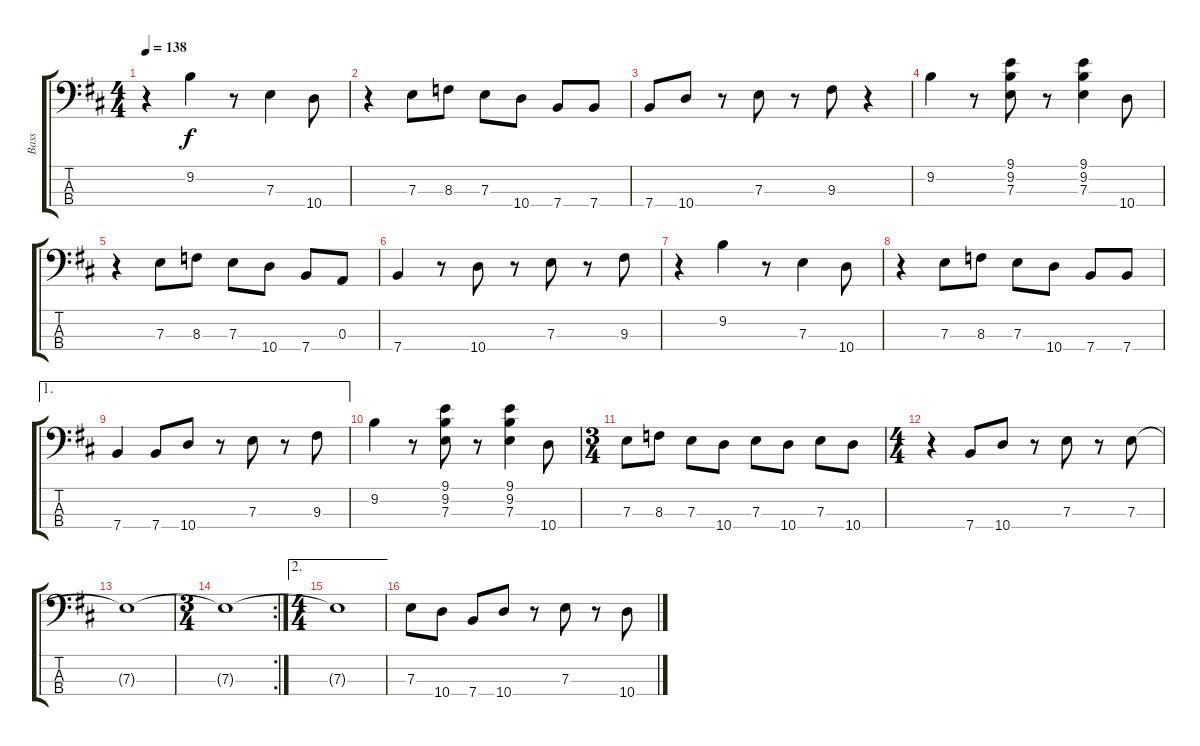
\track ("Bass" "Bass") {instrument electricbassfinger}
\staff {score tabs}
\tuning (G2 D2 A1 E1) {hide}
\ts (4 4)
\tempo 138
\clef f4
\ks d
r.4{dy f} 9.2.4 r.8 7.3.4 10.4.8 |
r.4 7.3.8 8.3.8 7.3.8 10.4.8 7.4.8 7.4.8 |
7.4.8 10.4.8 r.8 7.3.8 r.8 9.3.8 r.4 |
9.2.4 r.8 (9.1 9.2 7.3).8 r.8 (9.1 9.2 7.3).4 10.4.8 |
r.4 7.3.8 8.3.8 7.3.8 10.4.8 7.4.8 0.3.8 |
7.4.4 r.8 10.4.8 r.8 7.3.8 r.8 9.3.8 |
r.4 9.2.4 r.8 7.3.4 10.4.8 |
r.4 7.3.8 8.3.8 7.3.8 10.4.8 7.4.8 7.4.8 |
\ae 1
7.4.4 7.4.8 10.4.8 r.8 7.3.8 r.8 9.3.8 |
9.2.4 r.8 (9.1 9.2 7.3).8 r.8 (9.1 9.2 7.3).4 10.4.8 |
\ts (3 4)
7.3.8 8.3.8 7.3.8 10.4.8 7.3.8 10.4.8 7.3.8 10.4.8 |
\ts (4 4)
r.4 7.4.8 10.4.8 r.8 7.3.8 r.8 7.3.8 |
7.3{t}.1 |
\rc 2
\ts (3 4)
7.3{t}.1 |
\ae 2
\ts (4 4)
7.3{t}.1 |
7.3.8 10.4.8 7.4.8 10.4.8 r.8 7.3.8 r.8 10.4.8
